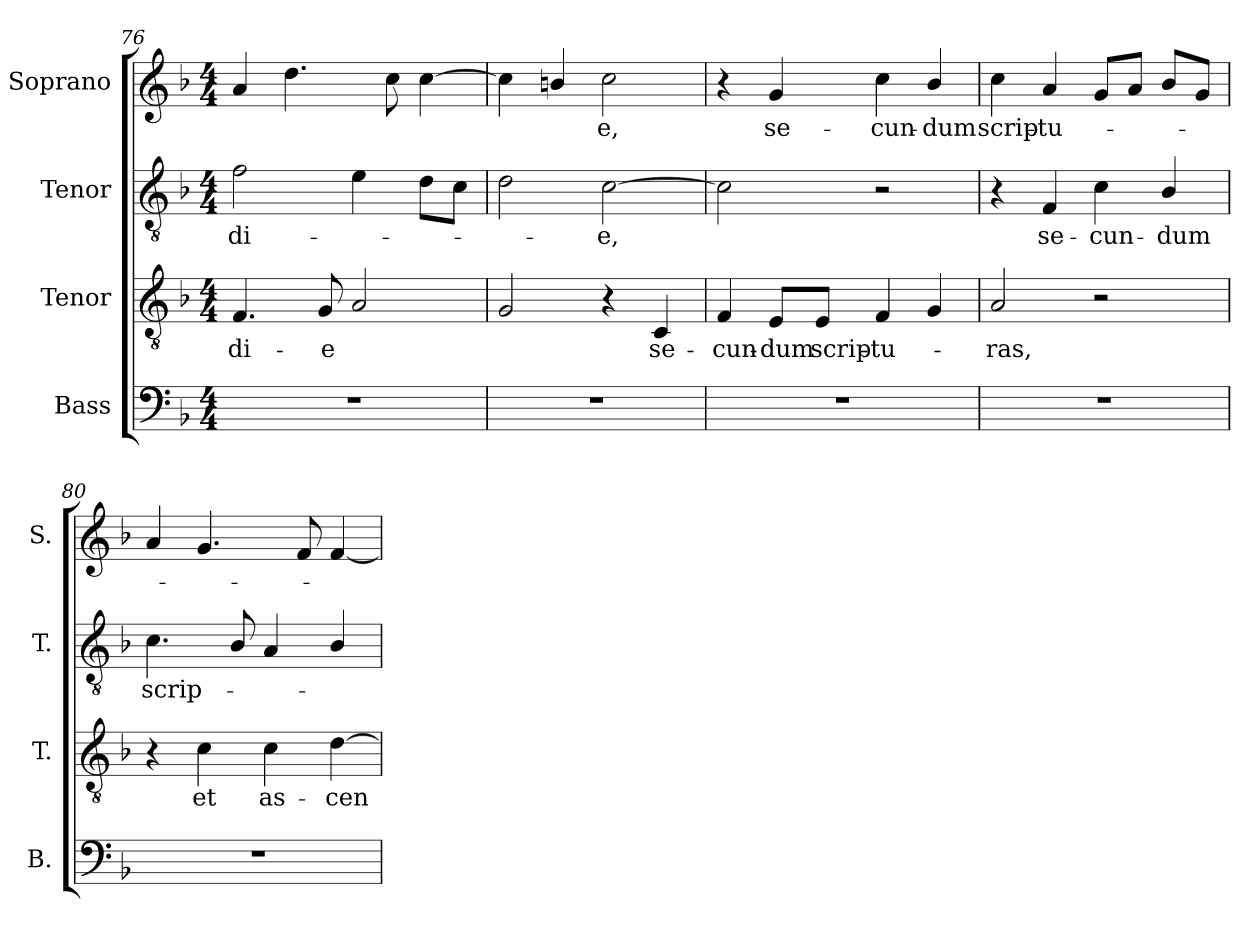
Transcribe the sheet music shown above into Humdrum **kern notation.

**kern	**kern	**text	**kern	**text	**kern	**text
*part4	*part3	*part3	*part2	*part2	*part1	*part1
*staff4	*staff3	*staff3	*staff2	*staff2	*staff1	*staff1
*I"Bass	*I"Tenor	*	*I"Tenor	*	*I"Soprano	*
*I'B.	*I'T.	*	*I'T.	*	*I'S.	*
!!LO:PB:g=z
*clefF4	*clefGv2	*	*clefGv2	*	*clefG2	*
*	*ITrd7c12	*	*ITrd7c12	*	*	*
*k[b-]	*k[b-]	*	*k[b-]	*	*k[b-]	*
*F:	*F:	*	*F:	*	*F:	*
*M4/4	*M4/4	*	*M4/4	*	*M4/4	*
=76	=76	=76	=76	=76	=76	=76
!	!	!LO:LY:b:color=#000000	!	!	!	!
!	!	!	!	!LO:LY:b:color=#000000	!	!
1r	4.FFi/	di-	2Fi\	di-	4ai/	.
.	.	.	.	.	4.ddi\	.
!	!	!LO:LY:b:color=#000000	!	!	!	!
.	8GGi/	-e	.	.	.	.
.	2AAi/	.	4Ei\	.	.	.
.	.	.	.	.	8cci\	.
.	.	.	8Di\L	.	[4cci\	.
.	.	.	8Ci\J	.	.	.
=77	=77	=77	=77	=77	=77	=77
1r	2GGi/	.	2Di\	.	4cci\]	.
.	.	.	.	.	4bi/	.
!	!	!	!	!LO:LY:b:color=#000000	!	!
!	!	!	!	!	!	!LO:LY:b:color=#000000
.	4r	.	[2Ci\	-e,	2cci\	-e,
!	!	!LO:LY:b:color=#000000	!	!	!	!
.	4CCi/	se-	.	.	.	.
=78	=78	=78	=78	=78	=78	=78
!	!	!LO:LY:b:color=#000000	!	!	!	!
1r	4FFi/	-cun-	2Ci\]	.	4r	.
!	!	!LO:LY:b:color=#000000	!	!	!	!
!	!	!	!	!	!	!LO:LY:b:color=#000000
.	8EEi/L	-dum	.	.	4gi/	se-
!	!	!LO:LY:b:color=#000000	!	!	!	!
.	8EEi/J	scrip-	.	.	.	.
!	!	!LO:LY:b:color=#000000	!	!	!	!
!	!	!	!	!	!	!LO:LY:b:color=#000000
.	4FFi/	-tu-	2r	.	4cci\	-cun-
!	!	!	!	!	!	!LO:LY:b:color=#000000
.	4GGi/	.	.	.	4b-i/	-dum
=79	=79	=79	=79	=79	=79	=79
!	!	!LO:LY:b:color=#000000	!	!	!	!
!	!	!	!	!	!	!LO:LY:b:color=#000000
1r	2AAi/	-ras,	4r	.	4cci\	scrip-
!	!	!	!	!LO:LY:b:color=#000000	!	!
!	!	!	!	!	!	!LO:LY:b:color=#000000
.	.	.	4FFi/	se-	4ai/	-tu-
!	!	!	!	!LO:LY:b:color=#000000	!	!
.	2r	.	4Ci\	-cun-	8gi/L	.
.	.	.	.	.	8ai/J	.
!	!	!	!	!LO:LY:b:color=#000000	!	!
.	.	.	4BB-i/	-dum	8b-i/L	.
.	.	.	.	.	8gi/J	.
=80	=80	=80	=80	=80	=80	=80
!	!	!	!	!LO:LY:b:color=#000000	!	!
1r	4r	.	4.Ci\	scrip-	4ai/	.
!	!	!LO:LY:b:color=#000000	!	!	!	!
.	4Ci\	et	.	.	4.gi/	.
.	.	.	8BB-i/	.	.	.
!	!	!LO:LY:b:color=#000000	!	!	!	!
.	4Ci\	as-	4AAi/	.	.	.
.	.	.	.	.	8fi/	.
!	!	!LO:LY:b:color=#000000	!	!	!	!
.	[4Di\	-cen-	4BB-i/	.	[4fi/	.
=	=	=	=	=	=	=
*-	*-	*-	*-	*-	*-	*-
